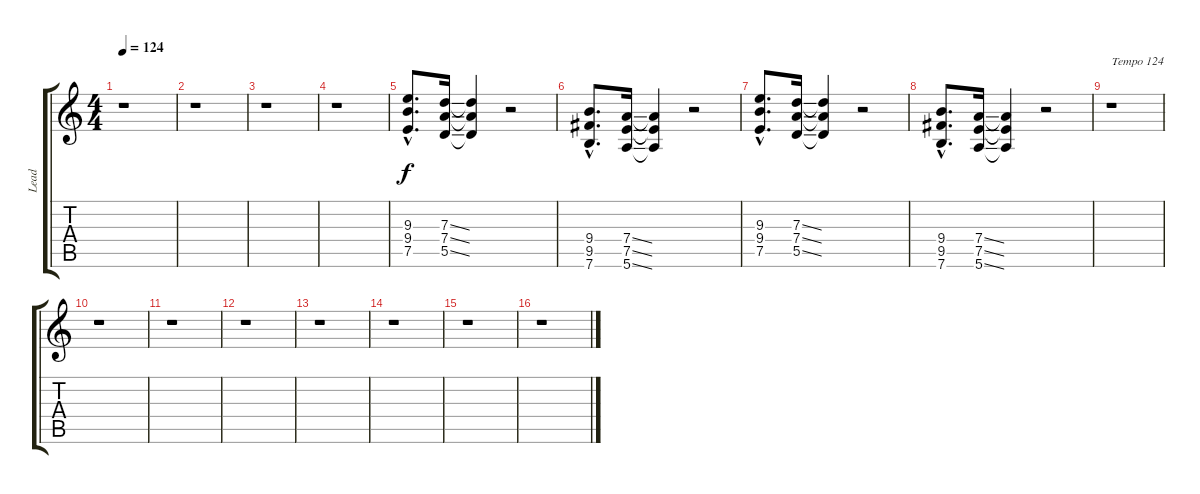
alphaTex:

\track ("Lead" "Lead") {instrument overdrivenguitar}
\staff {score tabs}
\tuning (E4 B3 G3 D3 A2 E2) {hide}
\ts (4 4)
\tempo 124
\clef g2
\ks c
r.1{dy f} |
r.1 |
r.1 |
r.1 |
(9.3{hac} 9.4{hac} 7.5{hac}).8{d} (7.3{ss} 7.4{ss} 5.5{ss}).16 (7.3{t} 7.4{t} 5.5{t}).4 r.2 |
(9.4{hac} 9.5{hac} 7.6{hac}).8{d} (7.4{ss} 7.5{ss} 5.6{ss}).16 (7.4{t} 7.5{t} 5.6{t}).4 r.2 |
(9.3{hac} 9.4{hac} 7.5{hac}).8{d} (7.3{ss} 7.4{ss} 5.5{ss}).16 (7.3{t} 7.4{t} 5.5{t}).4 r.2 |
(9.4{hac} 9.5{hac} 7.6{hac}).8{d} (7.4{ss} 7.5{ss} 5.6{ss}).16 (7.4{t} 7.5{t} 5.6{t}).4 r.2 |
r.1{txt "Tempo 124"} |
r.1 |
r.1 |
r.1 |
r.1 |
r.1 |
r.1 |
r.1
